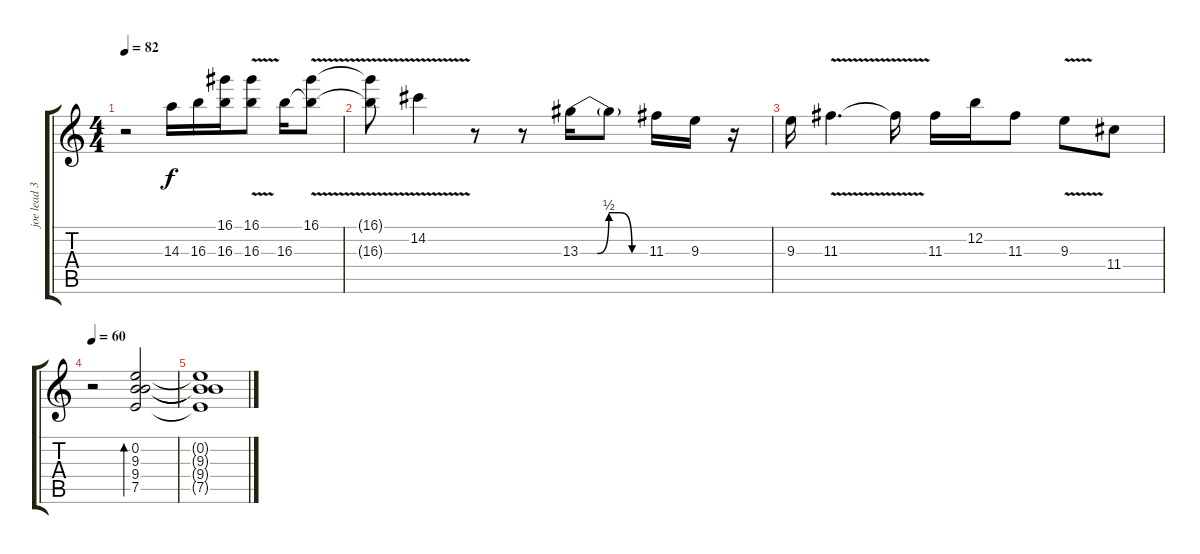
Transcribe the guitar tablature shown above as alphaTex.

\track ("joe lead 3" "joe lead 3") {instrument electricguitarjazz}
\staff {score tabs}
\tuning (E4 B3 G3 D3 A2 E2) {hide}
\ts (4 4)
\tempo 82
\clef g2
\ks c
r.2{dy f} 14.3.16 16.3.16 (16.1 16.3).16 (16.1{v} 16.3{v}).8 16.3.16 (16.1{v} 16.3{v t}).8 |
(16.1{t} 16.3{t}).8 14.2{v}.4 r.8 r.8 13.3{be (custom 0 0 15 0 25 2 30 2 35 2 45 0 60 0)}.16 13.3{t}.8 11.3.16 9.3.16 r.16 |
9.3.16 11.3{v}.4{d} 11.3{t}.16 11.3.16 12.2.16 11.3.8 9.3{v}.8 11.4.8 |
\tempo 60
r.2 (0.2 9.3 9.4 7.5).2{bd 240} |
(0.2{t} 9.3{t} 9.4{t} 7.5{t}).1
